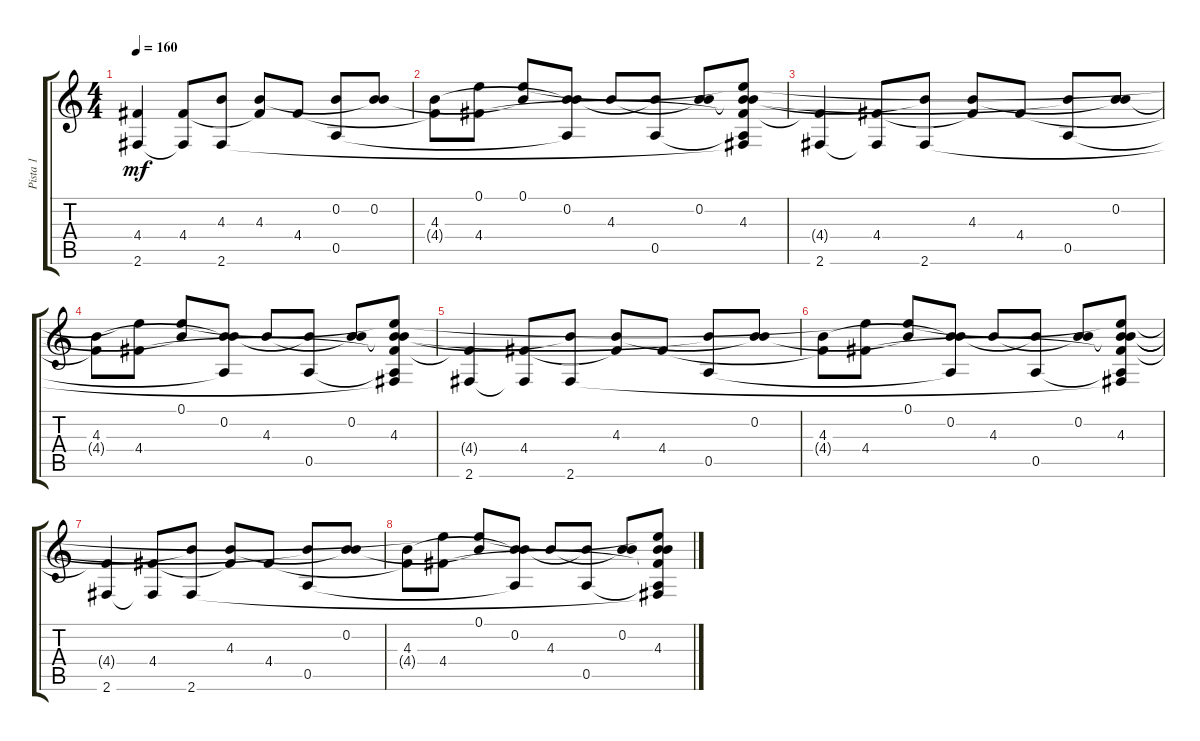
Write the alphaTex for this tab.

\track ("Pista 1" "Pista 1") {instrument acousticguitarsteel}
\staff {score tabs}
\tuning (E4 B3 G3 D3 A2 E2) {hide}
\ts (4 4)
\tempo 160
\clef g2
\ks c
(4.4{t} 2.6).4{dy mf} (4.4 2.6{t}).8 (4.3{t} 2.6).8 (4.3 4.4{t}).8 4.4.8 (0.2{t} 0.5).8 (0.2 4.3{t}).8 |
(4.3 4.4{t}).8 (0.1{t} 4.4).8 (0.1 0.2{t}).8 (0.2 4.3{t} 0.5{t}).8 4.3.8 (0.2{t} 0.5).8 (0.2 4.3{t}).8 (0.1{t} 0.2{t} 4.3 4.4{t} 0.5{t} 2.6{t}).8 |
(4.4{t} 2.6).4 (4.4 2.6{t}).8 (4.3{t} 2.6).8 (4.3 4.4{t}).8 4.4.8 (0.2{t} 0.5).8 (0.2 4.3{t}).8 |
(4.3 4.4{t}).8 (0.1{t} 4.4).8 (0.1 0.2{t}).8 (0.2 4.3{t} 0.5{t}).8 4.3.8 (0.2{t} 0.5).8 (0.2 4.3{t}).8 (0.1{t} 0.2{t} 4.3 4.4{t} 0.5{t} 2.6{t}).8 |
(4.4{t} 2.6).4 (4.4 2.6{t}).8 (4.3{t} 2.6).8 (4.3 4.4{t}).8 4.4.8 (0.2{t} 0.5).8 (0.2 4.3{t}).8 |
(4.3 4.4{t}).8 (0.1{t} 4.4).8 (0.1 0.2{t}).8 (0.2 4.3{t} 0.5{t}).8 4.3.8 (0.2{t} 0.5).8 (0.2 4.3{t}).8 (0.1{t} 0.2{t} 4.3 4.4{t} 0.5{t} 2.6{t}).8 |
(4.4{t} 2.6).4 (4.4 2.6{t}).8 (4.3{t} 2.6).8 (4.3 4.4{t}).8 4.4.8 (0.2{t} 0.5).8 (0.2 4.3{t}).8 |
(4.3 4.4{t}).8 (0.1{t} 4.4).8 (0.1 0.2{t}).8 (0.2 4.3{t} 0.5{t}).8 4.3.8 (0.2{t} 0.5).8 (0.2 4.3{t}).8 (0.1{t} 0.2{t} 4.3 4.4{t} 0.5{t} 2.6{t}).8
